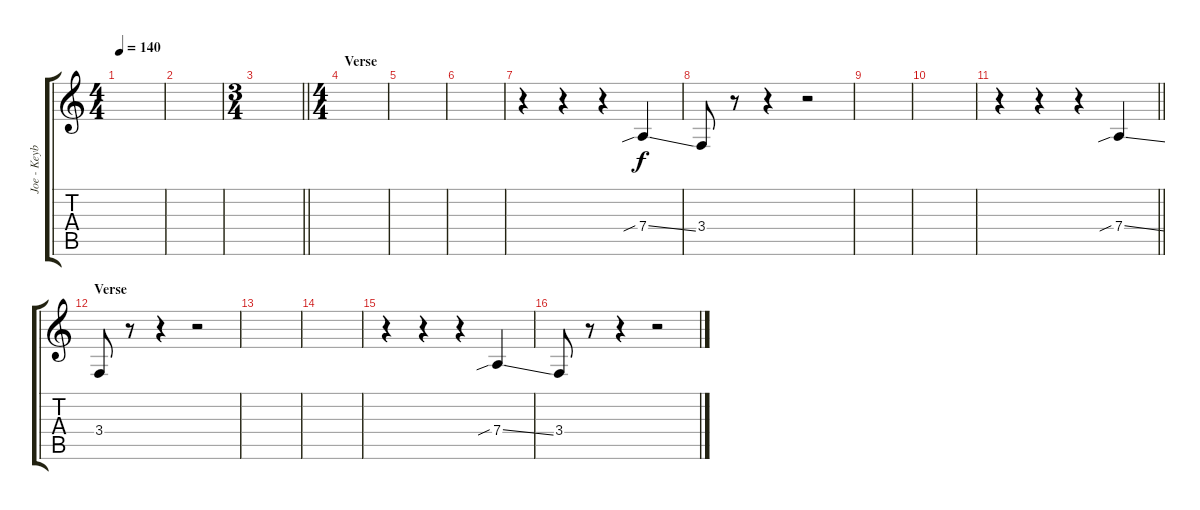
\track ("Joe - Keyboards" "Joe - Keyb") {instrument lead2sawtooth}
\staff {score tabs}
\tuning (E4 B3 G3 D3 A2 E2) {hide}
\ts (4 4)
\tempo 140
\clef g2
\ks c
|
|
\ts (3 4)
\barLineRight lightlight
|
\ts (4 4)
\section ("" "Verse")
|
|
|
r.4 r.4 r.4 7.4{sib ss}.4 |
3.4.8 r.8 r.4 r.2 |
|
|
\barLineRight lightlight
r.4 r.4 r.4 7.4{sib ss}.4 |
\section ("" "Verse")
3.4.8 r.8 r.4 r.2 |
|
|
r.4 r.4 r.4 7.4{sib ss}.4 |
3.4.8 r.8 r.4 r.2
